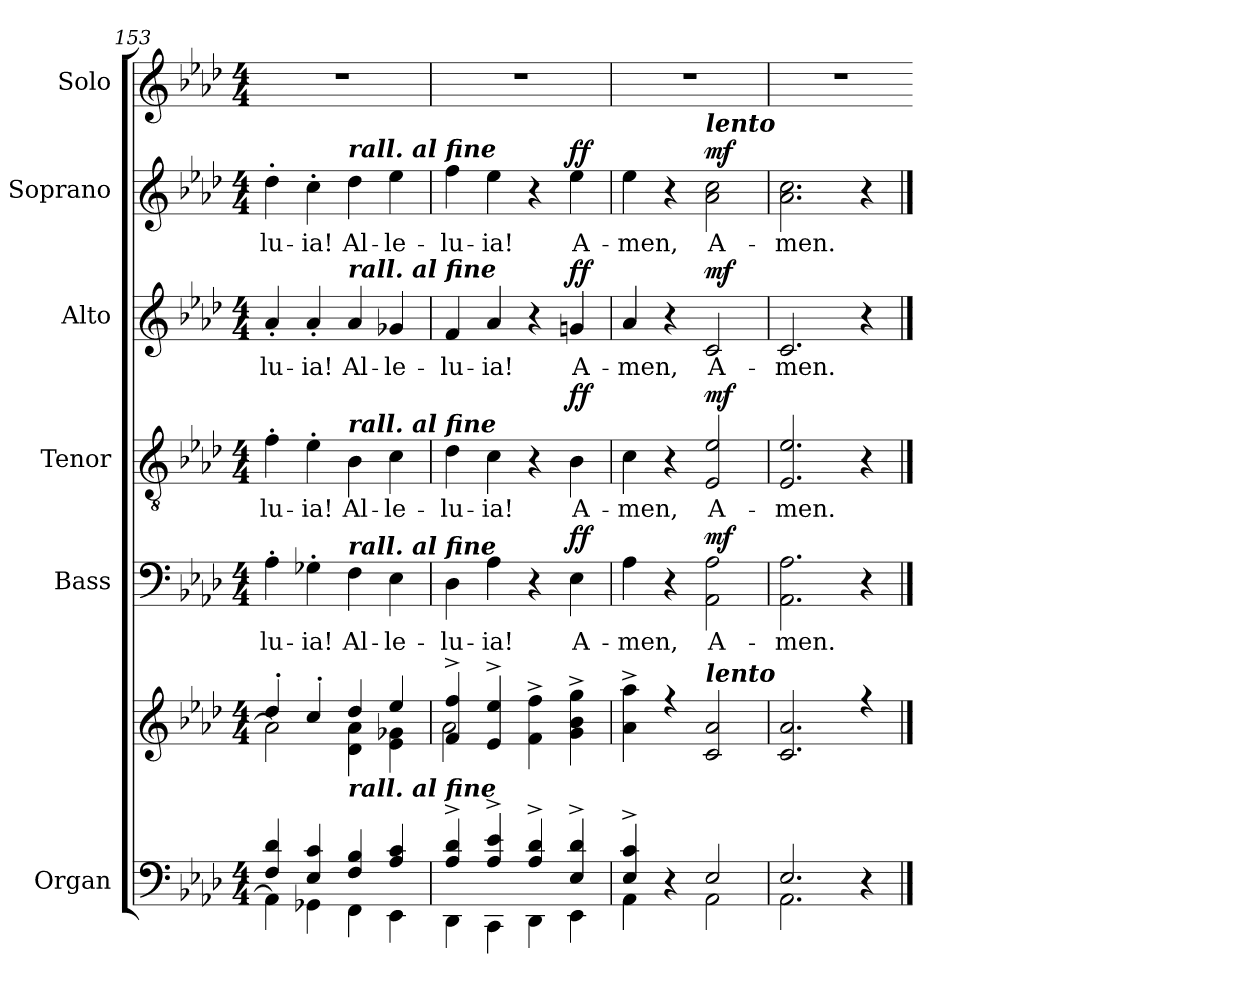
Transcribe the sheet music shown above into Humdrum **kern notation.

**kern	**kern	**dynam	**kern	**text	**dynam	**kern	**text	**dynam	**kern	**text	**dynam	**kern	**text	**dynam	**kern
*part6	*part6	*part6	*part5	*part5	*part5	*part4	*part4	*part4	*part3	*part3	*part3	*part2	*part2	*part2	*part1
*staff7	*staff6	*staff6/7	*staff5	*staff5	*staff5	*staff4	*staff4	*staff4	*staff3	*staff3	*staff3	*staff2	*staff2	*staff2	*staff1
*I"Organ	*	*	*I"Bass	*	*	*I"Tenor	*	*	*I"Alto	*	*	*I"Soprano	*	*	*I"Solo
*	*	*	*I'B	*	*	*I'T	*	*	*I'A	*	*	*I'S	*	*	*I'Solo
!!LO:LB:g=z
*clefF4	*clefG2	*	*clefF4	*	*	*clefGv2	*	*	*clefG2	*	*	*clefG2	*	*	*clefG2
*k[b-e-a-d-]	*k[b-e-a-d-]	*	*k[b-e-a-d-]	*	*	*k[b-e-a-d-]	*	*	*k[b-e-a-d-]	*	*	*k[b-e-a-d-]	*	*	*k[b-e-a-d-]
*A-:	*A-:	*	*A-:	*	*	*A-:	*	*	*A-:	*	*	*A-:	*	*	*A-:
*M4/4	*M4/4	*	*M4/4	*	*	*M4/4	*	*	*M4/4	*	*	*M4/4	*	*	*M4/4
=153	=153	=153	=153	=153	=153	=153	=153	=153	=153	=153	=153	=153	=153	=153	=153
*^	*^	*	*	*	*	*	*	*	*	*	*	*	*	*	*
!	!	!	!	!	!	!LO:LY:b	!	!	!LO:LY:b	!	!	!LO:LY:b	!	!	!LO:LY:b	!	!
4F/ 4d-/	4AA-\]	4dd-'/	2a-\]	.	4A-'	-lu-	.	4f'	-lu-	.	4a-'	-lu-	.	4dd-'	-lu-	.	1r
!	!	!	!	!	!	!LO:LY:b	!	!	!LO:LY:b	!	!	!LO:LY:b	!	!	!LO:LY:b	!	!
4E-/ 4c/	4GG-X\	4cc'/	.	.	4G-X'	-ia!	.	4e-'	-ia!	.	4a-'	-ia!	.	4cc'	-ia!	.	.
!	!	!	!	!	!	!	!	!	!	!	!	!	!	!LO:TX:a:Bi:t=rall. al fine	!	!	!
!	!	!	!	!	!	!	!	!	!	!	!LO:TX:a:Bi:t=rall. al fine	!	!	!	!	!	!
!	!	!	!	!	!	!	!	!LO:TX:a:Bi:t=rall. al fine	!	!	!	!	!	!	!	!	!
!	!	!	!	!	!LO:TX:a:Bi:t=rall. al fine	!	!	!	!	!	!	!	!	!	!	!	!
!	!	!LO:TX:b:Bi:t=rall. al fine	!	!	!	!	!	!	!	!	!	!	!	!	!	!	!
!	!	!	!	!	!	!LO:LY:b	!	!	!LO:LY:b	!	!	!LO:LY:b	!	!	!LO:LY:b	!	!
4F/ 4B-/	4FF\	4dd-/	4d-\ 4a-\	.	4F	Al-	.	4B-	Al-	.	4a-	Al-	.	4dd-	Al-	.	.
!	!	!	!	!	!	!LO:LY:b	!	!	!LO:LY:b	!	!	!LO:LY:b	!	!	!LO:LY:b	!	!
4A-/ 4c/	4EE-\	4ee-/	4e-\ 4g-X\	.	4E-	-le-	.	4c	-le-	.	4g-X	-le-	.	4ee-	-le-	.	.
=154	=154	=154	=154	=154	=154	=154	=154	=154	=154	=154	=154	=154	=154	=154	=154	=154	=154
!	!	!	!	!	!	!LO:LY:b	!	!	!LO:LY:b	!	!	!LO:LY:b	!	!	!LO:LY:b	!	!
4A-/^ 4d-/^	4DD-\	4f/^ 4ff/^	2a-\	.	4D-	-lu-	.	4d-	-lu-	.	4f	-lu-	.	4ff	-lu-	.	1r
!	!	!	!	!	!	!LO:LY:b	!	!	!LO:LY:b	!	!	!LO:LY:b	!	!	!LO:LY:b	!	!
4A-/^ 4e-/^	4CC\	4e-/^ 4ee-/^	.	.	4A-	-ia!	.	4c	-ia!	.	4a-	-ia!	.	4ee-	-ia!	.	.
4A-/^ 4d-/^	4DD-\	4f\^ 4ff\^	2ryy	.	4r	.	.	4r	.	.	4r	.	.	4r	.	.	.
!	!	!	!	!	!	!LO:LY:b	!LO:DY:b	!	!LO:LY:b	!LO:DY:b	!	!LO:LY:b	!LO:DY:b	!	!LO:LY:b	!LO:DY:b	!
4E-/^ 4d-/^	4EE-\	4g\^ 4b-\^ 4gg\^	.	.	4E-	A-	ff	4B-	A-	ff	4gn	A-	ff	4ee-	A-	ff	.
=155	=155	=155	=155	=155	=155	=155	=155	=155	=155	=155	=155	=155	=155	=155	=155	=155	=155
!	!	!	!	!	!	!LO:LY:b	!	!	!LO:LY:b	!	!	!LO:LY:b	!	!	!LO:LY:b	!	!
4E-/^ 4c/^	4AA-\	4a-\^ 4aa-\^	1ryy	.	4A-	-men,	.	4c	-men,	.	4a-	-men,	.	4ee-	-men,	.	1r
4ryy	4r	4r	.	.	4r	.	.	4r	.	.	4r	.	.	4r	.	.	.
!	!	!	!	!	!	!	!	!	!	!	!	!	!	!LO:TX:a:Bi:t=lento	!	!	!
!	!	!LO:TX:a:Bi:t=lento	!	!	!	!	!	!	!	!	!	!	!	!	!	!	!
!	!	!	!	!LO:DY:b=2	!	!LO:LY:b	!	!	!LO:LY:b	!	!	!LO:LY:b	!	!	!LO:LY:b	!	!
!	!	!	!	!LO:DY:n=1:b=2	!	!	!	!	!	!	!	!	!	!	!	!	!
!	!	!	!	!LO:DY:n=2:b	!	!	!LO:DY:b	!	!	!LO:DY:b	!	!	!LO:DY:b	!	!	!LO:DY:b	!
2E-/	2AA-\	2c/ 2a-/	.	mf mf mf	2AA- 2A-	A-	mf	2E- 2e-	A-	mf	2c	A-	mf	2a- 2cc	A-	mf	.
=156	=156	=156	=156	=156	=156	=156	=156	=156	=156	=156	=156	=156	=156	=156	=156	=156	=156
!	!	!	!	!	!	!LO:LY:b	!	!	!LO:LY:b	!	!	!LO:LY:b	!	!	!LO:LY:b	!	!
2.E-/	2.AA-\	2.c/ 2.a-/	1ryy	.	2.AA- 2.A-	-men.	.	2.E- 2.e-	-men.	.	2.c	-men.	.	2.a- 2.cc	-men.	.	1r
4ryy	4r	4r	.	.	4r	.	.	4r	.	.	4r	.	.	4r	.	.	.
*v	*v	*	*	*	*	*	*	*	*	*	*	*	*	*	*	*	*
*	*v	*v	*	*	*	*	*	*	*	*	*	*	*	*	*	*
==	==	=	==	=	=	==	=	=	==	=	=	==	=	=	=
*-	*-	*-	*-	*-	*-	*-	*-	*-	*-	*-	*-	*-	*-	*-	*-
